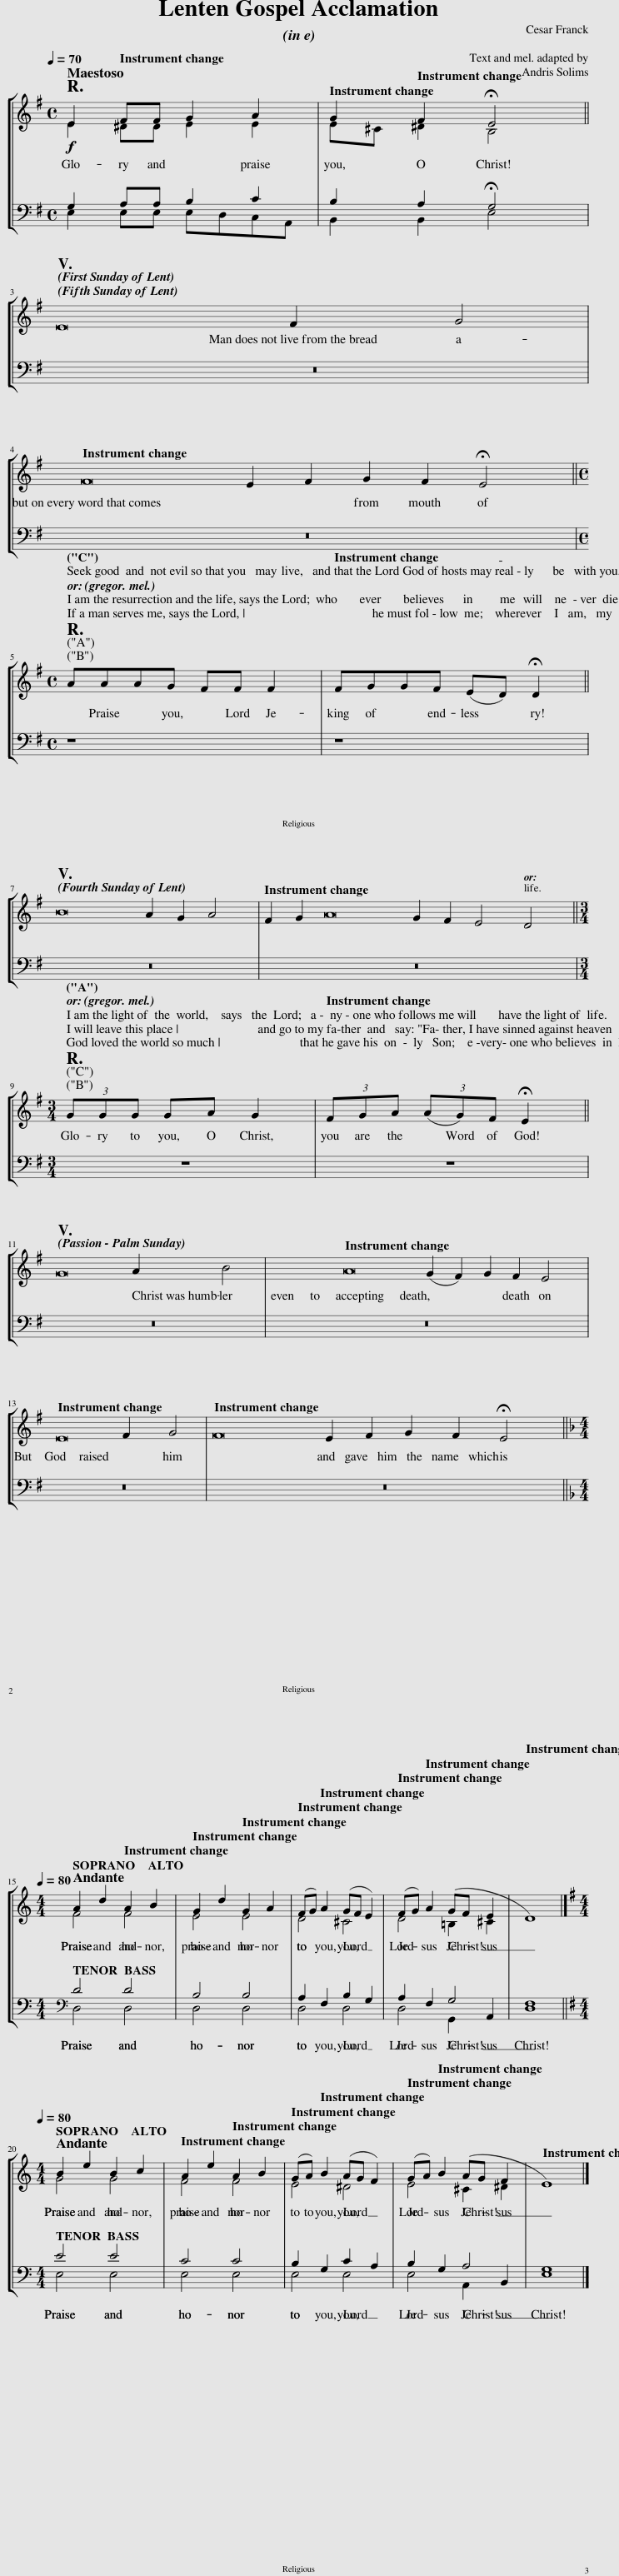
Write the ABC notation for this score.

X:1
%%score { ( 1 2 ) | ( 3 4 ) }
L:1/8
Q:1/4=70
M:4/4
I:linebreak $
K:G
V:1 treble
V:2 treble
V:3 bass
V:4 bass
V:1
!f! E2 FF G2 A2 | G2 F2 !fermata!E4 ||$ E16 F2 x2 G4 |$ F16 E2 F2 G2 F2 !fermata!E4 ||$[M:4/4] AAAG FF F2 | %5
 FGGF (ED) !fermata!D2 ||$ B16 A2 G2 A4 | F2 G2 A16 G2 F2 E4 D4 ||$[M:3/4] (3GGG GA G2 | (3FGA (3(AG)F !fermata!E2 ||$ %10
 G16 A2 x2 B4 | A16 (G2 F2) G2 F2 E4 |$ E16 F2 x2 G4 | F16 E2 F2 G2 F2 !fermata!E4 ||$[K:F][M:4/4][Q:1/4=80] A2 d2 A2 B2 | %15
 G2 d2 G2 A2 | (FG) A2 (GF E2) | (FG) A2 (GF E2 | D8) |]$[K:G][M:4/4][Q:1/4=80] B2 e2 B2 c2 | %20
 A2 e2 A2 B2 | (GA) B2 (AG F2) | (GA) B2 (AG F2 | E8) |] %24
V:2
 E2 ^DD E2 E2 | E^C ^D2 B,4 ||$ x24 |$ x28 ||$[M:4/4] x8 | %5
 x8 ||$ x24 | x32 ||$[M:3/4] x6 | x6 ||$ %10
 x24 | x28 |$ x24 | x28 ||$[K:F][M:4/4] F4 F4 | %15
 E4 E4 | D4 ^C4 | D4 =B,2 ^C2 | x8 |]$[K:G][M:4/4] G4 G4 | %20
 F4 F4 | E4 ^D4 | E4 ^C2 ^D2 | x8 |] %24
V:3
 G,2 A,A, B,2 C2 | B,2 A,2 G,4 ||$ z24 |$ z28 ||$[M:4/4] z8 | %5
 z8 ||$ z24 | z32 ||$[M:3/4] z6 | z6 ||$ %10
 z24 | z28 |$ z24 | z28 ||$[K:F][M:4/4][K:bass] D4 D4 | %15
 B,4 B,4 | A,2 F,2 B,2 G,2 | A,2 F,2 G,4 | F,8 |]$[K:G][M:4/4] E4 E4 | %20
 C4 C4 | B,2 G,2 C2 A,2 | B,2 G,2 A,4 | G,8 |] %24
V:4
 E,2 E,E, E,D,C,A,, | B,,2 B,,2 !fermata!E,4 ||$ x24 |$ x28 ||$[M:4/4] x8 | %5
 x8 ||$ x24 | x32 ||$[M:3/4] x6 | x6 ||$ %10
 x24 | x28 |$ x24 | x28 ||$[K:F][M:4/4][K:bass] D,4 D,4 | %15
 D,4 D,4 | D,4 D,4 | D,4 G,,2 A,,2 | D,8 |]$[K:G][M:4/4] E,4 E,4 | %20
 E,4 E,4 | E,4 E,4 | E,4 A,,2 B,,2 | E,8 |] %24
